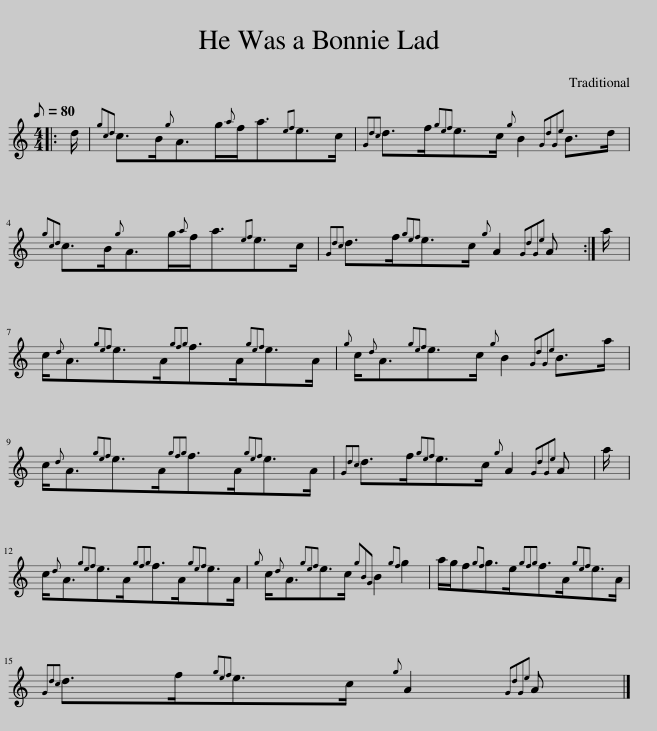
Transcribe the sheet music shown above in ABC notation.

X:1
L:1/8
Q:1/8=80
M:4/4
I:linebreak $
K:C
V:1 treble
V:1
|: d/ |{gcd} c>B{g}A>g{a}f<a{ef}e>c |{Gdc} d>f{gef}e>c{g} B2{GdGe} B>d |${gcd} c>B{g}A>g{a}f<a{ef}e>c |{Gdc} d>f{gef}e>c{g} A2{GdGe} A :| %5
 a/ |$ c/{d}A3/2{gef}e>A{gfg}f>A{gef}e>A |{g} c/{d}A3/2{gef}e>c{g} B2{GdGe} B>a |$ c/{d}A3/2{gef}e>A{gfg}f>A{gef}e>A |{Gdc} d>f{gef}e>c{g} A2{GdGe} A | %10
 a/ |$ c/{d}A3/2{gef}e>A{gfg}f>A{gef}e>A |{g} c/{d}A3/2{gef}e>c{gBG} B2{gf} g2 | a/g/f{gf}g>e{gfg}f>A{gef}e>A |${Gdc} d>f{gef}e>c{g} A2{GdGe} A |] %15
